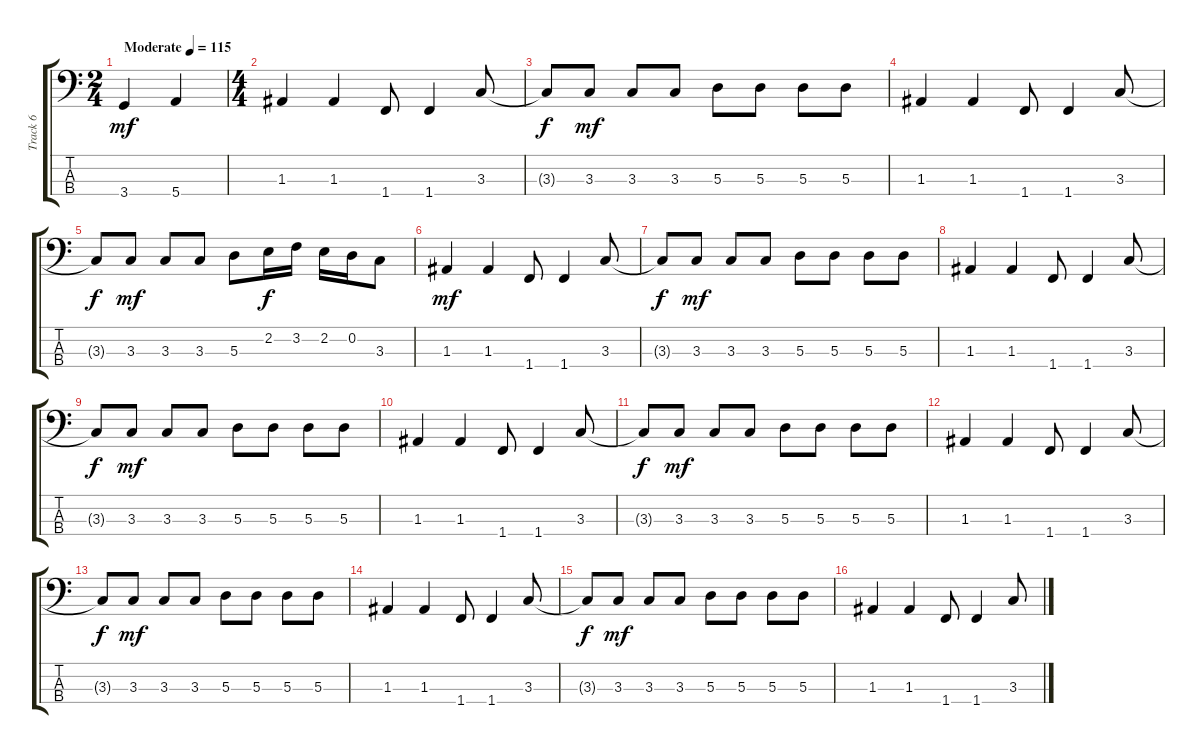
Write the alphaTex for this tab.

\track ("Track 6" "Track 6") {instrument electricbassfinger}
\staff {score tabs}
\tuning (G2 D2 A1 E1) {hide}
\ts (2 4)
\tempo (115 "Moderate")
\clef f4
\ks c
3.4.4{dy mf instrument electricbassfinger} 5.4.4 |
\ts (4 4)
1.3.4 1.3.4 1.4.8 1.4.4 3.3.8 |
3.3{t}.8{dy f} 3.3.8{dy mf} 3.3.8 3.3.8 5.3.8 5.3.8 5.3.8 5.3.8 |
1.3.4 1.3.4 1.4.8 1.4.4 3.3.8 |
3.3{t}.8{dy f} 3.3.8{dy mf} 3.3.8 3.3.8 5.3.8 2.2.16{dy f} 3.2.16 2.2.16 0.2.16 3.3.8 |
1.3.4{dy mf} 1.3.4 1.4.8 1.4.4 3.3.8 |
3.3{t}.8{dy f} 3.3.8{dy mf} 3.3.8 3.3.8 5.3.8 5.3.8 5.3.8 5.3.8 |
1.3.4 1.3.4 1.4.8 1.4.4 3.3.8 |
3.3{t}.8{dy f} 3.3.8{dy mf} 3.3.8 3.3.8 5.3.8 5.3.8 5.3.8 5.3.8 |
1.3.4 1.3.4 1.4.8 1.4.4 3.3.8 |
3.3{t}.8{dy f} 3.3.8{dy mf} 3.3.8 3.3.8 5.3.8 5.3.8 5.3.8 5.3.8 |
1.3.4 1.3.4 1.4.8 1.4.4 3.3.8 |
3.3{t}.8{dy f} 3.3.8{dy mf} 3.3.8 3.3.8 5.3.8 5.3.8 5.3.8 5.3.8 |
1.3.4 1.3.4 1.4.8 1.4.4 3.3.8 |
3.3{t}.8{dy f} 3.3.8{dy mf} 3.3.8 3.3.8 5.3.8 5.3.8 5.3.8 5.3.8 |
1.3.4 1.3.4 1.4.8 1.4.4 3.3.8
